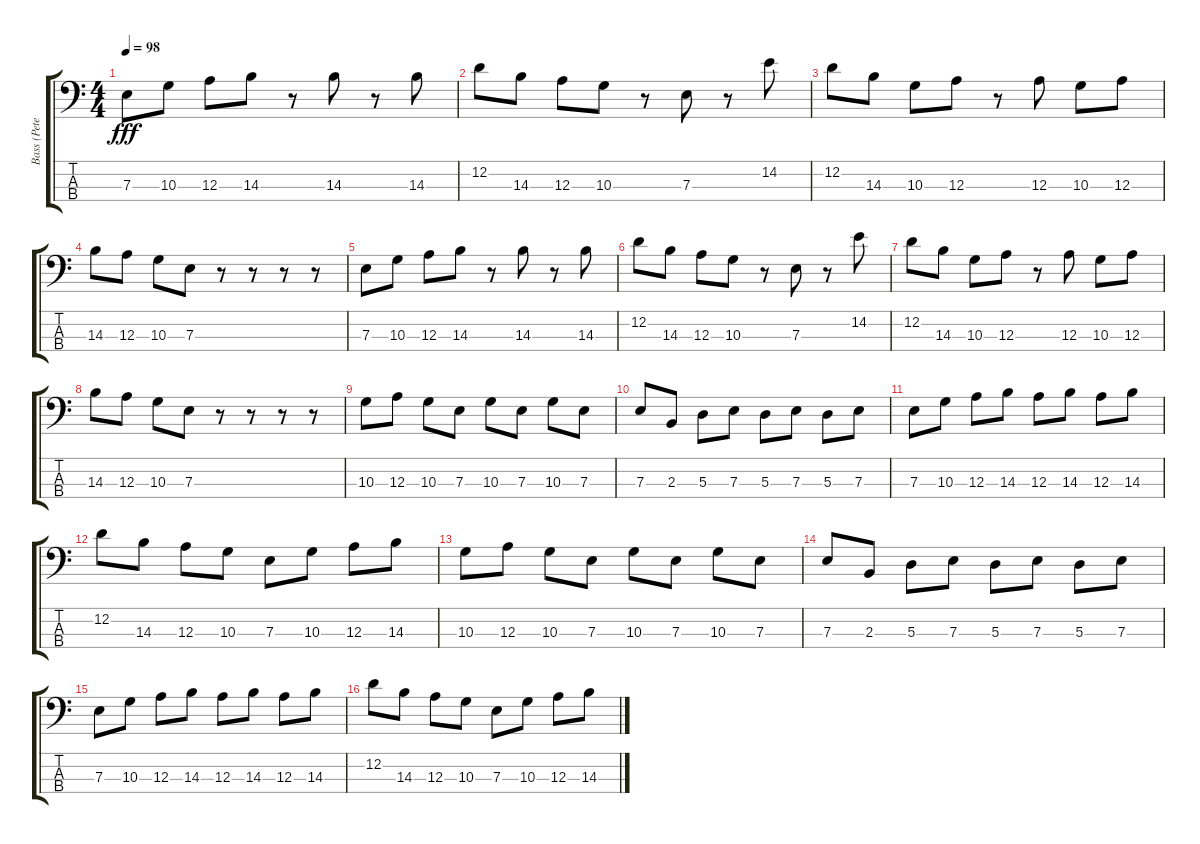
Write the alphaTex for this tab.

\track ("Bass (Peter Hayes)" "Bass (Pete") {instrument electricbasspick}
\staff {score tabs}
\tuning (G2 D2 A1 E1) {hide}
\ts (4 4)
\tempo 98
\clef f4
\ks c
7.3.8{dy fff} 10.3.8 12.3.8 14.3.8 r.8 14.3.8 r.8 14.3.8 |
12.2.8 14.3.8 12.3.8 10.3.8 r.8 7.3.8 r.8 14.2.8 |
12.2.8 14.3.8 10.3.8 12.3.8 r.8 12.3.8 10.3.8 12.3.8 |
14.3.8 12.3.8 10.3.8 7.3.8 r.8 r.8 r.8 r.8 |
7.3.8 10.3.8 12.3.8 14.3.8 r.8 14.3.8 r.8 14.3.8 |
12.2.8 14.3.8 12.3.8 10.3.8 r.8 7.3.8 r.8 14.2.8 |
12.2.8 14.3.8 10.3.8 12.3.8 r.8 12.3.8 10.3.8 12.3.8 |
14.3.8 12.3.8 10.3.8 7.3.8 r.8 r.8 r.8 r.8 |
10.3.8 12.3.8 10.3.8 7.3.8 10.3.8 7.3.8 10.3.8 7.3.8 |
7.3.8 2.3.8 5.3.8 7.3.8 5.3.8 7.3.8 5.3.8 7.3.8 |
7.3.8 10.3.8 12.3.8 14.3.8 12.3.8 14.3.8 12.3.8 14.3.8 |
12.2.8 14.3.8 12.3.8 10.3.8 7.3.8 10.3.8 12.3.8 14.3.8 |
10.3.8 12.3.8 10.3.8 7.3.8 10.3.8 7.3.8 10.3.8 7.3.8 |
7.3.8 2.3.8 5.3.8 7.3.8 5.3.8 7.3.8 5.3.8 7.3.8 |
7.3.8 10.3.8 12.3.8 14.3.8 12.3.8 14.3.8 12.3.8 14.3.8 |
12.2.8 14.3.8 12.3.8 10.3.8 7.3.8 10.3.8 12.3.8 14.3.8
